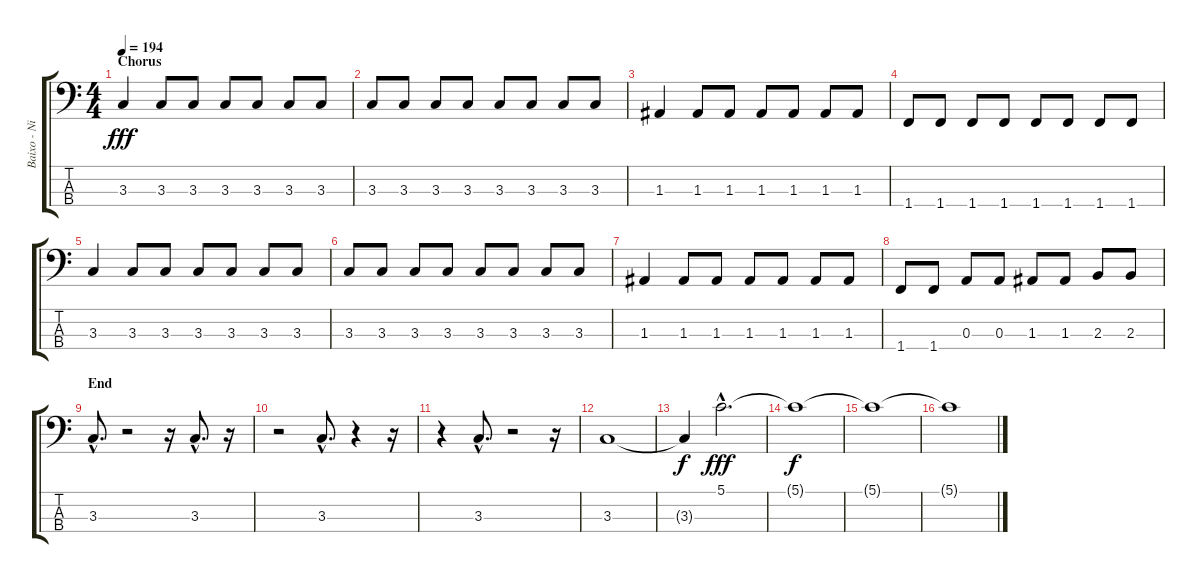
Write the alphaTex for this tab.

\track ("Baixo - Nikola" "Baixo - Ni") {instrument electricbasspick}
\staff {score tabs}
\tuning (G2 D2 A1 E1) {hide}
\ts (4 4)
\section ("" "Chorus")
\tempo 194
\clef f4
\ks c
3.3.4{dy fff} 3.3.8 3.3.8 3.3.8 3.3.8 3.3.8 3.3.8 |
3.3.8 3.3.8 3.3.8 3.3.8 3.3.8 3.3.8 3.3.8 3.3.8 |
1.3.4 1.3.8 1.3.8 1.3.8 1.3.8 1.3.8 1.3.8 |
1.4.8 1.4.8 1.4.8 1.4.8 1.4.8 1.4.8 1.4.8 1.4.8 |
3.3.4 3.3.8 3.3.8 3.3.8 3.3.8 3.3.8 3.3.8 |
3.3.8 3.3.8 3.3.8 3.3.8 3.3.8 3.3.8 3.3.8 3.3.8 |
1.3.4 1.3.8 1.3.8 1.3.8 1.3.8 1.3.8 1.3.8 |
1.4.8 1.4.8 0.3.8 0.3.8 1.3.8 1.3.8 2.3.8 2.3.8 |
\section ("" "End")
3.3{hac}.8{d} r.2 r.16 3.3{hac}.8{d} r.16 |
r.2 3.3{hac}.8{d} r.4 r.16 |
r.4 3.3{hac}.8{d} r.2 r.16 |
3.3.1 |
3.3{t}.4{dy f} 5.1{hac}.2{d dy fff} |
5.1{t}.1{dy f} |
5.1{t}.1 |
5.1{t}.1
